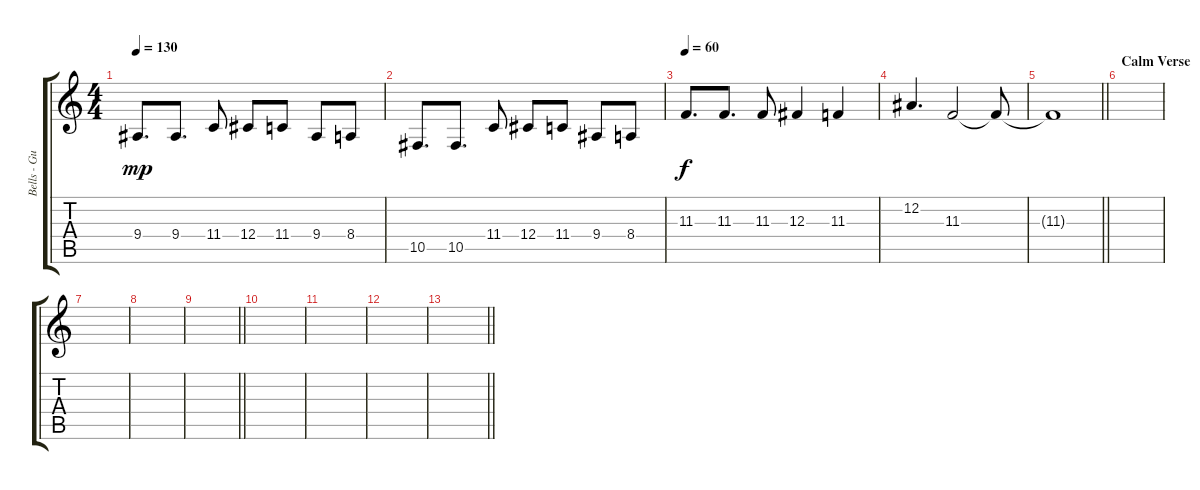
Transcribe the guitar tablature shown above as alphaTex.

\track ("Bells - Guitar 3" "Bells - Gu") {instrument tubularbells}
\staff {score tabs}
\tuning (Eb4 Bb3 Gb3 Db3 Ab2 Eb2) {hide}
\ts (4 4)
\tempo 130
\clef g2
\ks c
9.4.8{d dy mp} 9.4.8{d} 11.4.8 12.4.8 11.4.8 9.4.8 8.4.8 |
10.5.8{d} 10.5.8{d} 11.4.8 12.4.8 11.4.8 9.4.8 8.4.8 |
\tempo 60
11.3.8{d dy f balance 3} 11.3.8{d} 11.3.8 12.3.4 11.3.4 |
12.2.4{d} 11.3.2 11.3{t}.8 |
\barLineRight lightlight
11.3{t}.1{volume 0} |
\section ("" "Calm Verse")
|
|
|
\barLineRight lightlight
|
|
|
|
\barLineRight lightlight
